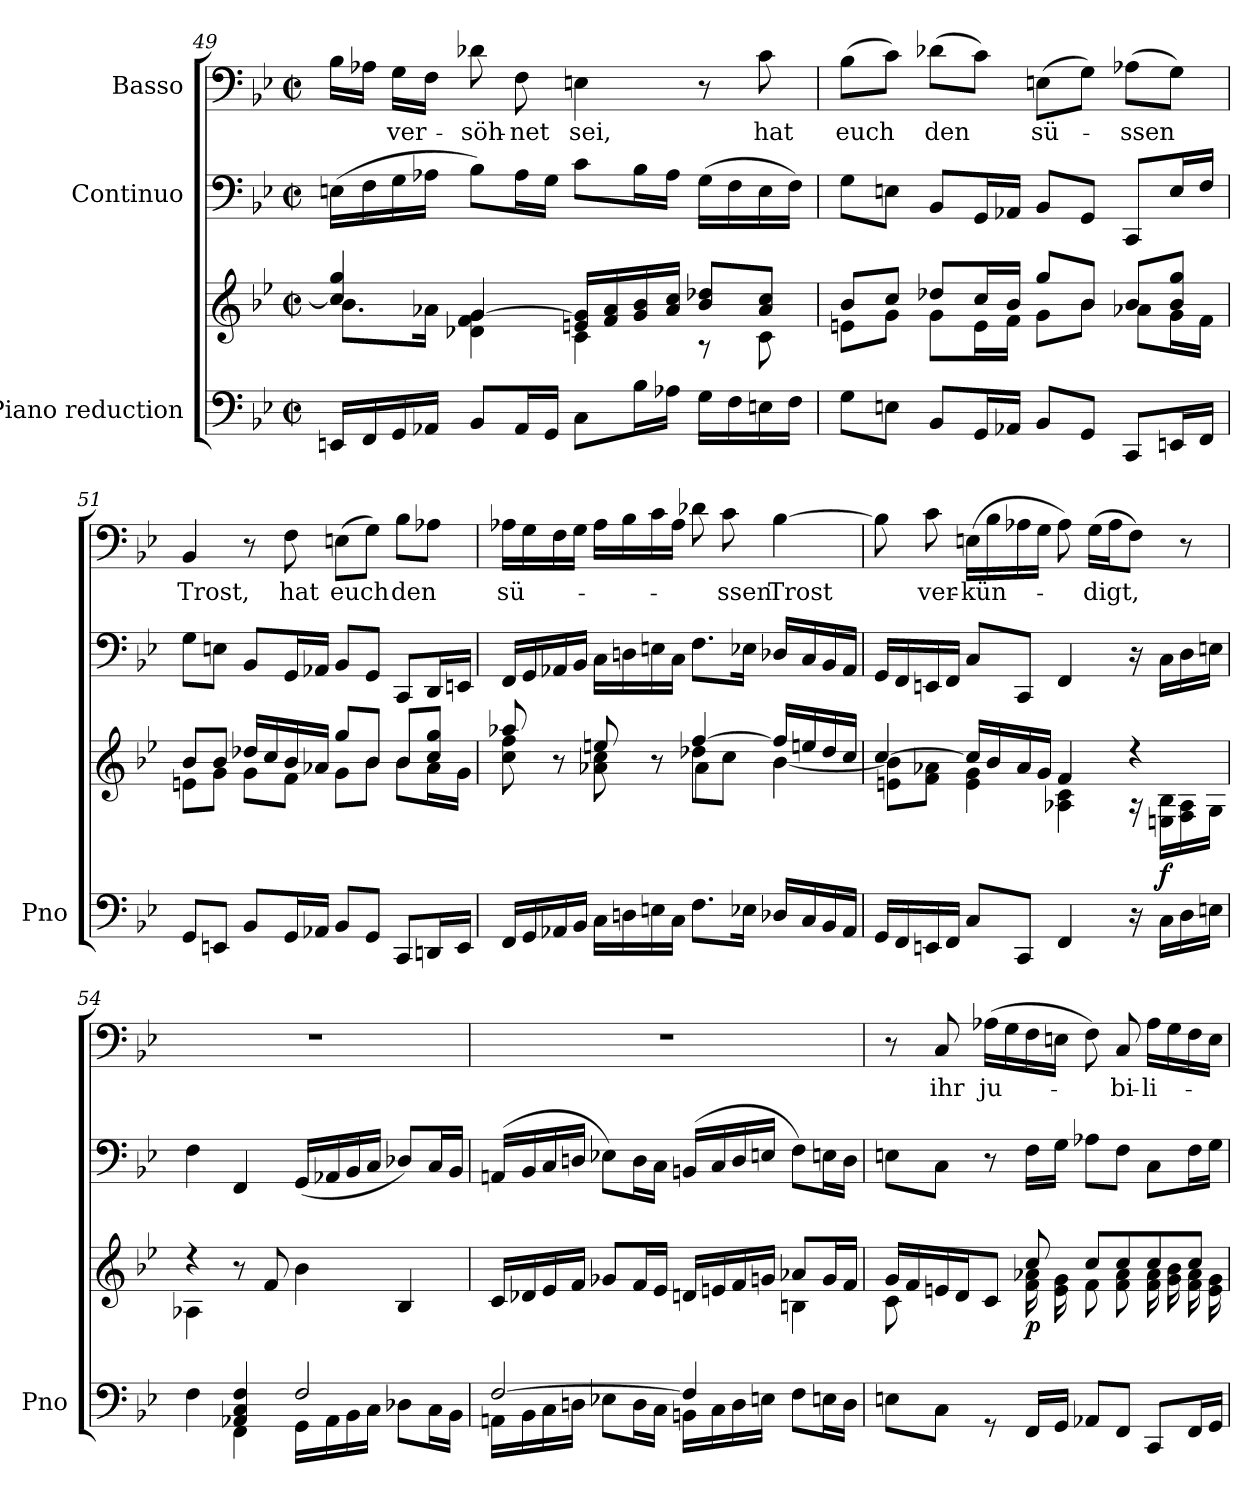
**kern	**kern	**dynam	**kern	**dynam	**kern	**text
*part3	*part3	*part3	*part2	*part2	*part1	*part1
*staff4	*staff3	*staff3/4	*staff2	*staff2	*staff1	*staff1
*I"Piano reduction	*	*	*I"Continuo	*	*I"Basso	*
*I'Pno	*	*	*	*	*	*
*clefF4	*clefG2	*	*clefF4	*	*clefF4	*
*k[b-e-]	*k[b-e-]	*	*k[b-e-]	*	*k[b-e-]	*
*M2/2	*M2/2	*	*M2/2	*	*M2/2	*
*met(c|)	*met(c|)	*	*met(c|)	*	*met(c|)	*
=49	=49	=49	=49	=49	=49	=49
*	*^	*	*	*	*	*
16EEn/LL	4cc/] 4gg/	8.b-\L	.	(>16En\LL	.	16B-\LL	.
16FF/	.	.	.	16F\	.	16A-X\JJ	.
!	!	!	!	!	!	!	!LO:LY:b
16GG/	.	.	.	16G\	.	16G\LL	ver-
16AA-X/JJ	.	16a-X\Jk	.	16A-X\JJ	.	16F\JJ	.
!	!	!	!	!	!	!	!LO:LY:b
8BB-/L	[4g/	4d-X\ 4f\ 4g\	.	8B-\L)	.	8d-X\	-söh-
!	!	!	!	!	!	!	!LO:LY:b
16AA-/L	.	.	.	16A-\L	.	8F\	-net
16GG/JJ	.	.	.	16G\JJ	.	.	.
!	!	!	!	!	!	!	!LO:LY:b
8C\L	16en/ 16g/]LL	4c\	.	8c\L	.	4En\	sei,
.	16f/ 16a-/	.	.	.	.	.	.
16B-\L	16g/ 16b-/	.	.	16B-\L	.	.	.
16A-X\JJ	16a-/ 16cc/JJ	.	.	16A-\JJ	.	.	.
16G\LL	8b-/ 8dd-X/L	8r	.	(>16G\LL	.	8r	.
16F\	.	.	.	16F\	.	.	.
!	!	!	!	!	!	!	!LO:LY:b
16En\	8a-/ 8cc/J	8c\	.	16E\	.	8c\	hat
16F\JJ	.	.	.	16F\JJ)	.	.	.
!!LO:LB:g=z
=50	=50	=50	=50	=50	=50	=50	=50
!	!	!	!	!	!	!	!LO:LY:b
8G\L	8b-/L	8en\L	.	8G\L	.	(>8B-\L	euch
8En\J	8cc/J	8g\J	.	8En\J	.	8c\J)	.
!	!	!	!	!	!	!	!LO:LY:b
8BB-/L	8dd-X/L	8g\L	.	8BB-/L	.	(>8d-X\L	den
16GG/L	16cc/L	16e\L	.	16GG/L	.	8c\J)	.
16AA-X/JJ	16b-/JJ	16f\JJ	.	16AA-X/JJ	.	.	.
!	!	!	!	!	!	!	!LO:LY:b
8BB-/L	8gg/L	8g\L	.	8BB-/L	.	(>8En\L	sü-
8GG/J	8b-/J	8b-\J	.	8GG/J	.	8G\J)	.
!	!	!	!	!	!	!	!LO:LY:b
8CC/L	8b-/L	8a-X\L	.	8CC/L	.	(>8A-X\L	-ssen
16EEn/L	8b-/ 8gg/J	16g\L	.	16E/L	.	8G\J)	.
16FF/JJ	.	16f\JJ	.	16F/JJ	.	.	.
=51	=51	=51	=51	=51	=51	=51	=51
!	!	!	!	!	!	!	!LO:LY:b
8GG/L	8b-/L	8en\L	.	8G\L	.	4BB-/	Trost,
8EEn/J	8b-/J	8g\J	.	8En\J	.	.	.
8BB-/L	16dd-X/LL	8g\L	.	8BB-/L	.	8r	.
.	16cc/	.	.	.	.	.	.
!	!	!	!	!	!	!	!LO:LY:b
16GG/L	16b-/	8f\J	.	16GG/L	.	8F\	hat
16AA-X/JJ	16a-X/JJ	.	.	16AA-X/JJ	.	.	.
!	!	!	!	!	!	!	!LO:LY:b
8BB-/L	8gg/L	8g\L	.	8BB-/L	.	(>8En\L	euch
8GG/J	8b-/J	8b-\J	.	8GG/J	.	8G\J)	.
!	!	!	!	!	!	!	!LO:LY:b
8CC/L	8b-/L	8b-\L	.	8CC/L	.	8B-\L	den
16DDn/L	8cc/ 8gg/J	16a-\L	.	16DD/L	.	8A-X\J	.
16EE/JJ	.	16g\JJ	.	16EEn/JJ	.	.	.
=52	=52	=52	=52	=52	=52	=52	=52
*	*	*^	*	*	*	*	*
!	!	!	!	!	!	!	!	!LO:LY:b
16FF/LL	8aa-X/	8cc\ 8ff\	2ryy	.	16FF/LL	.	16A-X\LL	sü-
16GG/	.	.	.	.	16GG/	.	16G\	.
16AA-X/	8r	8ryy	.	.	16AA-X/	.	16F\	.
16BB-/JJ	.	.	.	.	16BB-/JJ	.	16G\JJ	.
16C\LL	8een/	8a-X\ 8cc\	.	.	16C\LL	.	16A-\LL	.
16Dn\	.	.	.	.	16Dn\	.	16B-\	.
16En\	8r	8ryy	.	.	16En\	.	16c\	.
16C\JJ	.	.	.	.	16C\JJ	.	16A-\JJ	.
8.F\L	[4ff/	8dd-X\L	4a-\	.	8.F\L	.	8d-X\	.
!	!	!	!	!	!	!	!	!LO:LY:b
.	.	8cc\J	.	.	.	.	8c\	-ssen
16E-X\Jk	.	.	.	.	16E-X\Jk	.	.	.
!	!	!	!	!	!	!	!	!LO:LY:b
16D-X/LL	16ff/LL]	[4b-\	4ryy	.	16D-X/LL	.	[4B-\	Trost
16C/	16een/	.	.	.	16C/	.	.	.
16BB-/	16dd-/	.	.	.	16BB-/	.	.	.
16AA-/JJ	16cc/JJ	.	.	.	16AA-/JJ	.	.	.
*	*	*v	*v	*	*	*	*	*
!!LO:PB:g=z
=53	=53	=53	=53	=53	=53	=53	=53
16GG/LL	[4cc/	8en\ 8b-\]L	.	16GG/LL	.	8B-\]	.
16FF/	.	.	.	16FF/	.	.	.
!	!	!	!	!	!	!	!LO:LY:b
16EEn/	.	8f\ 8a-X\J	.	16EEn/	.	8c\	ver-
16FF/JJ	.	.	.	16FF/JJ	.	.	.
!	!	!	!	!	!	!	!LO:LY:b
8C/L	16cc/LL]	4e\ 4g\	.	8C/L	.	(>16En\LL	-kün-
.	16b-/	.	.	.	.	16B-\	.
8CC/J	16a-/	.	.	8CC/J	.	16A-X\	.
.	16g/JJ	.	.	.	.	16G\JJ	.
4FF/	4f/	4A-X\ 4c\	.	4FF/	.	8A-\)	.
!	!	!	!	!	!	!	!LO:LY:b
.	.	.	.	.	.	(>16G\LL	-digt,
.	.	.	.	.	.	16A-\J	.
16r	4r	16r	.	16r	.	8F\J)	.
!	!	!	!LO:DY:b	!	!LO:DY:b	!	!
16C\LL	.	16En\ 16B-\LL	f	16C\LL	other-dynamics	.	.
16D\	.	16F\ 16A-\	.	16D\	.	8r	.
16En\JJ	.	16G\JJ	.	16En\JJ	.	.	.
=54	=54	=54	=54	=54	=54	=54	=54
*^	*	*	*	*	*	*	*
4ryy	4F\	4r	4A-X\	.	4F\	.	1r	.
4AA-X/ 4C/ 4F/	4FF\	8r	2.ryy	.	4FF/	.	.	.
.	.	8f/	.	.	.	.	.	.
2F/	16GG\LL	4b-\	.	.	(<16GG/LL	.	.	.
.	16AA-\	.	.	.	16AA-X/	.	.	.
.	16BB-\	.	.	.	16BB-/	.	.	.
.	16C\JJ	.	.	.	16C/JJ	.	.	.
.	8D-X\L	4B-/	.	.	8D-X/L)	.	.	.
.	16C\L	.	.	.	16C/L	.	.	.
.	16BB-\JJ	.	.	.	16BB-/JJ	.	.	.
=55	=55	=55	=55	=55	=55	=55	=55	=55
[2F/	16AAn\LL	16c/LL	2.ryy	.	(>16AAn/LL	.	1r	.
.	16BB-\	16d-X/	.	.	16BB-/	.	.	.
.	16C\	16e-/	.	.	16C/	.	.	.
.	16Dn\JJ	16f/JJ	.	.	16Dn/JJ	.	.	.
.	8E-X\L	8g-X/L	.	.	8E-X\L)	.	.	.
.	16D\L	16f/L	.	.	16D\L	.	.	.
.	16C\JJ	16e-/JJ	.	.	16C\JJ	.	.	.
4F/]	16BBn\LL	16dn/LL	.	.	(>16BBn/LL	.	.	.
.	16C\	16en/	.	.	16C/	.	.	.
.	16D\	16f/	.	.	16D/	.	.	.
.	16En\JJ	16gn/JJ	.	.	16En/JJ	.	.	.
4ryy	8F\L	8a-X/L	4Bn\	.	8F\L)	.	.	.
.	16En\L	16g/L	.	.	16En\L	.	.	.
.	16D\JJ	16f/JJ	.	.	16D\JJ	.	.	.
!!LO:LB:g=z
=56	=56	=56	=56	=56	=56	=56	=56	=56
8ryy	8En\L	16g/LL	8c\L	.	8En\L	.	8r	.
.	.	16f/	.	.	.	.	.	.
!	!	!	!	!	!	!	!	!LO:LY:b
16G/L	8C\J	16en/	4ryy	.	8C\J	.	8C/	ihr
16F/J	.	16d/J	.	.	.	.	.	.
!	!	!	!	!	!	!	!	!LO:LY:b
8En/J	8rGG	8c/J	.	.	8r	.	(>16A-X\LL	ju-
.	.	.	.	.	.	.	16G\	.
!	!	!	!	!LO:DY:b	!	!LO:DY:b	!	!
2ryy	16FF/LL	8cc/	16f\ 16a-X\LL	p	16F\LL	other-dynamics	16F\	.
.	16GG/JJ	.	16e\ 16g\JJ	.	16G\JJ	.	16En\JJ	.
.	8AA-X/L	8cc/L	8f\L	.	8A-X\L	.	8F\)	.
!	!	!	!	!	!	!	!	!LO:LY:b
.	8FF/J	8cc/	8f\ 8a-\J	.	8F\J	.	8C/	-bi-
!	!	!	!	!	!	!	!	!LO:LY:b
.	8CC/L	8cc/	16f\ 16a-\LL	.	8C\L	.	16A-\LL	-li-
.	.	.	16g\ 16b-\	.	.	.	16G\	.
8ryy	16FF/L	8cc/J	16f\ 16a-\	.	16F\L	.	16F\	.
.	16GG/JJ	.	16e\ 16g\JJ	.	16G\JJ	.	16E\JJ	.
*v	*v	*	*	*	*	*	*	*
*	*v	*v	*	*	*	*	*
=	=	=	=	=	=	=
*-	*-	*-	*-	*-	*-	*-
